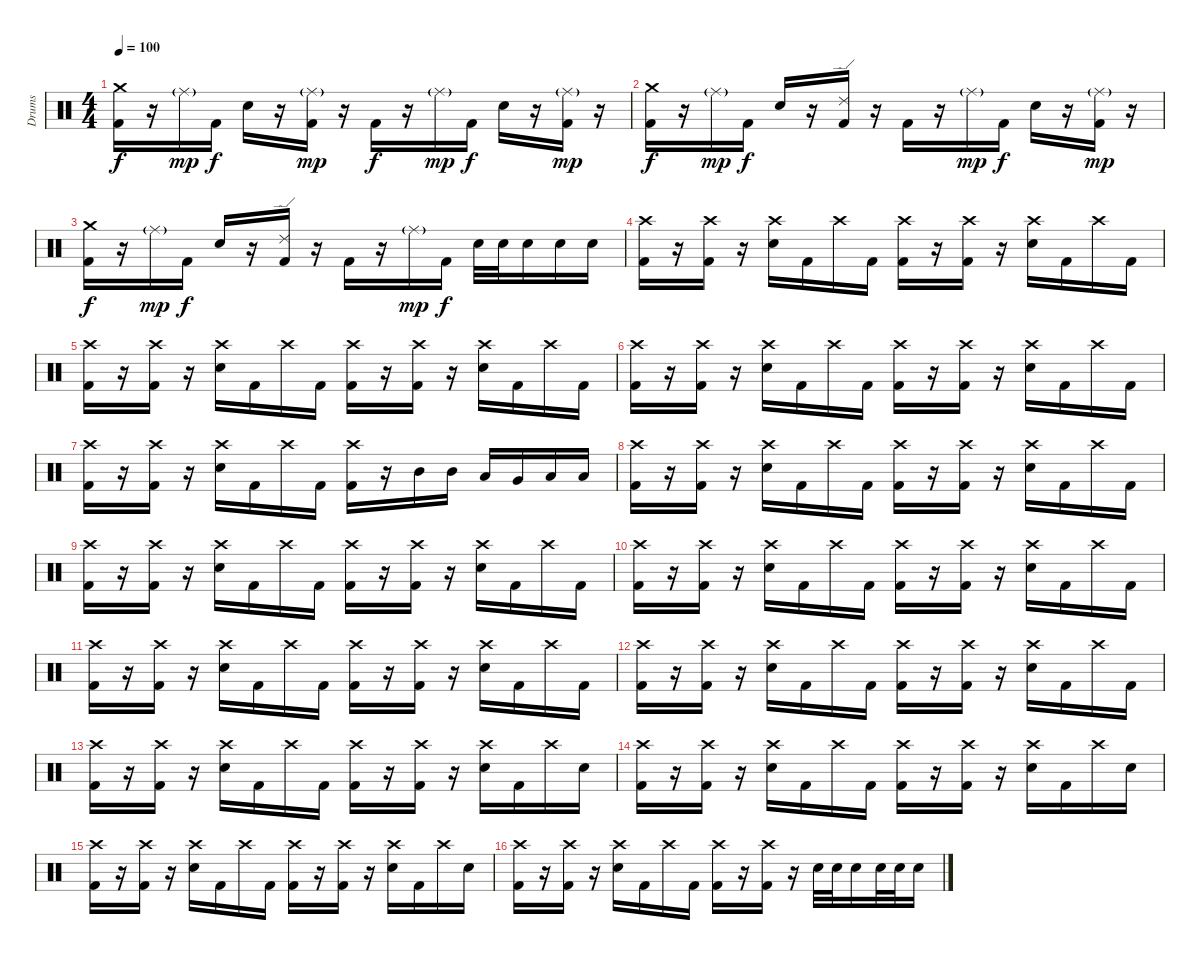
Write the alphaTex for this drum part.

\track ("Drums" "Drums") {instrument percussion}
\staff {score}
\articulation defaults
\ts (4 4)
\tempo 100
\clef neutral
\ks c
("Crash medium (hit)" "Kick (hit) 2").16{dy f} r.16 "Ride (middle)"{g}.16{dy mp} "Kick (hit) 2".16{dy f} "Snare (hit) 2".16 r.16 ("Ride (middle)"{g} "Kick (hit) 2").16{dy mp} r.16 "Kick (hit) 2".16{dy f} r.16 "Ride (middle)"{g}.16{dy mp} "Kick (hit) 2".16{dy f} "Snare (hit) 2".16 r.16 ("Ride (middle)"{g} "Kick (hit) 2").16{dy mp} r.16 |
("Crash medium (hit)" "Kick (hit) 2").16{dy f} r.16 "Ride (middle)"{g}.16{dy mp} "Kick (hit) 2".16{dy f} "Snare (hit) 2".16 r.16 ("Ride (edge) 2" "Kick (hit) 2").16 r.16 "Kick (hit) 2".16 r.16 "Ride (middle)"{g}.16{dy mp} "Kick (hit) 2".16{dy f} "Snare (hit) 2".16 r.16 ("Ride (middle)"{g} "Kick (hit) 2").16{dy mp} r.16 |
("Crash medium (hit)" "Kick (hit) 2").16{dy f} r.16 "Ride (middle)"{g}.16{dy mp} "Kick (hit) 2".16{dy f} "Snare (hit) 2".16 r.16 ("Ride (edge) 2" "Kick (hit) 2").16 r.16 "Kick (hit) 2".16 r.16 "Ride (middle)"{g}.16{dy mp} "Kick (hit) 2".16{dy f} "Snare (hit) 2".32 "Snare (hit) 2".32 "Snare (hit) 2".16 "Snare (hit) 2".16 "Snare (hit) 2".16 |
("Crash high (hit)" "Kick (hit) 2").16 r.16 ("Crash high (hit)" "Kick (hit) 2").16 r.16 ("Crash high (hit)" "Snare (hit) 2").16 "Kick (hit) 2".16 "Crash high (hit)".16 "Kick (hit) 2".16 ("Crash high (hit)" "Kick (hit) 2").16 r.16 ("Crash high (hit)" "Kick (hit) 2").16 r.16 ("Crash high (hit)" "Snare (hit) 2").16 "Kick (hit) 2".16 "Crash high (hit)".16 "Kick (hit) 2".16 |
("Crash high (hit)" "Kick (hit) 2").16 r.16 ("Crash high (hit)" "Kick (hit) 2").16 r.16 ("Crash high (hit)" "Snare (hit) 2").16 "Kick (hit) 2".16 "Crash high (hit)".16 "Kick (hit) 2".16 ("Crash high (hit)" "Kick (hit) 2").16 r.16 ("Crash high (hit)" "Kick (hit) 2").16 r.16 ("Crash high (hit)" "Snare (hit) 2").16 "Kick (hit) 2".16 "Crash high (hit)".16 "Kick (hit) 2".16 |
("Crash high (hit)" "Kick (hit) 2").16 r.16 ("Crash high (hit)" "Kick (hit) 2").16 r.16 ("Crash high (hit)" "Snare (hit) 2").16 "Kick (hit) 2".16 "Crash high (hit)".16 "Kick (hit) 2".16 ("Crash high (hit)" "Kick (hit) 2").16 r.16 ("Crash high (hit)" "Kick (hit) 2").16 r.16 ("Crash high (hit)" "Snare (hit) 2").16 "Kick (hit) 2".16 "Crash high (hit)".16 "Kick (hit) 2".16 |
("Crash high (hit)" "Kick (hit) 2").16 r.16 ("Crash high (hit)" "Kick (hit) 2").16 r.16 ("Crash high (hit)" "Snare (hit) 2").16 "Kick (hit) 2".16 "Crash high (hit)".16 "Kick (hit) 2".16 ("Crash high (hit)" "Kick (hit) 2").16 r.16 "Mid Tom (hit)".16 "Mid Tom (hit)".16 "Low Tom (hit)".16 "Very Low Tom (hit)".16 "Low Floor Tom (hit)".16 "Low Floor Tom (hit)".16 |
("Crash high (hit)" "Kick (hit) 2").16 r.16 ("Crash high (hit)" "Kick (hit) 2").16 r.16 ("Crash high (hit)" "Snare (hit) 2").16 "Kick (hit) 2".16 "Crash high (hit)".16 "Kick (hit) 2".16 ("Crash high (hit)" "Kick (hit) 2").16 r.16 ("Crash high (hit)" "Kick (hit) 2").16 r.16 ("Crash high (hit)" "Snare (hit) 2").16 "Kick (hit) 2".16 "Crash high (hit)".16 "Kick (hit) 2".16 |
("Crash high (hit)" "Kick (hit) 2").16 r.16 ("Crash high (hit)" "Kick (hit) 2").16 r.16 ("Crash high (hit)" "Snare (hit) 2").16 "Kick (hit) 2".16 "Crash high (hit)".16 "Kick (hit) 2".16 ("Crash high (hit)" "Kick (hit) 2").16 r.16 ("Crash high (hit)" "Kick (hit) 2").16 r.16 ("Crash high (hit)" "Snare (hit) 2").16 "Kick (hit) 2".16 "Crash high (hit)".16 "Kick (hit) 2".16 |
("Crash high (hit)" "Kick (hit) 2").16 r.16 ("Crash high (hit)" "Kick (hit) 2").16 r.16 ("Crash high (hit)" "Snare (hit) 2").16 "Kick (hit) 2".16 "Crash high (hit)".16 "Kick (hit) 2".16 ("Crash high (hit)" "Kick (hit) 2").16 r.16 ("Crash high (hit)" "Kick (hit) 2").16 r.16 ("Crash high (hit)" "Snare (hit) 2").16 "Kick (hit) 2".16 "Crash high (hit)".16 "Kick (hit) 2".16 |
("Crash high (hit)" "Kick (hit) 2").16 r.16 ("Crash high (hit)" "Kick (hit) 2").16 r.16 ("Crash high (hit)" "Snare (hit) 2").16 "Kick (hit) 2".16 "Crash high (hit)".16 "Kick (hit) 2".16 ("Crash high (hit)" "Kick (hit) 2").16 r.16 ("Crash high (hit)" "Kick (hit) 2").16 r.16 ("Crash high (hit)" "Snare (hit) 2").16 "Kick (hit) 2".16 "Crash high (hit)".16 "Kick (hit) 2".16 |
("Crash high (hit)" "Kick (hit) 2").16 r.16 ("Crash high (hit)" "Kick (hit) 2").16 r.16 ("Crash high (hit)" "Snare (hit) 2").16 "Kick (hit) 2".16 "Crash high (hit)".16 "Kick (hit) 2".16 ("Crash high (hit)" "Kick (hit) 2").16 r.16 ("Crash high (hit)" "Kick (hit) 2").16 r.16 ("Crash high (hit)" "Snare (hit) 2").16 "Kick (hit) 2".16 "Crash high (hit)".16 "Kick (hit) 2".16 |
("Crash high (hit)" "Kick (hit) 2").16 r.16 ("Crash high (hit)" "Kick (hit) 2").16 r.16 ("Crash high (hit)" "Snare (hit) 2").16 "Kick (hit) 2".16 "Crash high (hit)".16 "Kick (hit) 2".16 ("Crash high (hit)" "Kick (hit) 2").16 r.16 ("Crash high (hit)" "Kick (hit) 2").16 r.16 ("Crash high (hit)" "Snare (hit) 2").16 "Kick (hit) 2".16 "Crash high (hit)".16 "Snare (hit) 2".16 |
("Crash high (hit)" "Kick (hit) 2").16 r.16 ("Crash high (hit)" "Kick (hit) 2").16 r.16 ("Crash high (hit)" "Snare (hit) 2").16 "Kick (hit) 2".16 "Crash high (hit)".16 "Kick (hit) 2".16 ("Crash high (hit)" "Kick (hit) 2").16 r.16 ("Crash high (hit)" "Kick (hit) 2").16 r.16 ("Crash high (hit)" "Snare (hit) 2").16 "Kick (hit) 2".16 "Crash high (hit)".16 "Snare (hit) 2".16 |
("Crash high (hit)" "Kick (hit) 2").16 r.16 ("Crash high (hit)" "Kick (hit) 2").16 r.16 ("Crash high (hit)" "Snare (hit) 2").16 "Kick (hit) 2".16 "Crash high (hit)".16 "Kick (hit) 2".16 ("Crash high (hit)" "Kick (hit) 2").16 r.16 ("Crash high (hit)" "Kick (hit) 2").16 r.16 ("Crash high (hit)" "Snare (hit) 2").16 "Kick (hit) 2".16 "Crash high (hit)".16 "Snare (hit) 2".16 |
("Crash high (hit)" "Kick (hit) 2").16 r.16 ("Crash high (hit)" "Kick (hit) 2").16 r.16 ("Crash high (hit)" "Snare (hit) 2").16 "Kick (hit) 2".16 "Crash high (hit)".16 "Kick (hit) 2".16 ("Crash high (hit)" "Kick (hit) 2").16 r.16 ("Crash high (hit)" "Kick (hit) 2").16 r.16 "Snare (hit) 2".32 "Snare (hit) 2".32 "Snare (hit) 2".16 "Snare (hit) 2".32 "Snare (hit) 2".32 "Snare (hit) 2".16
